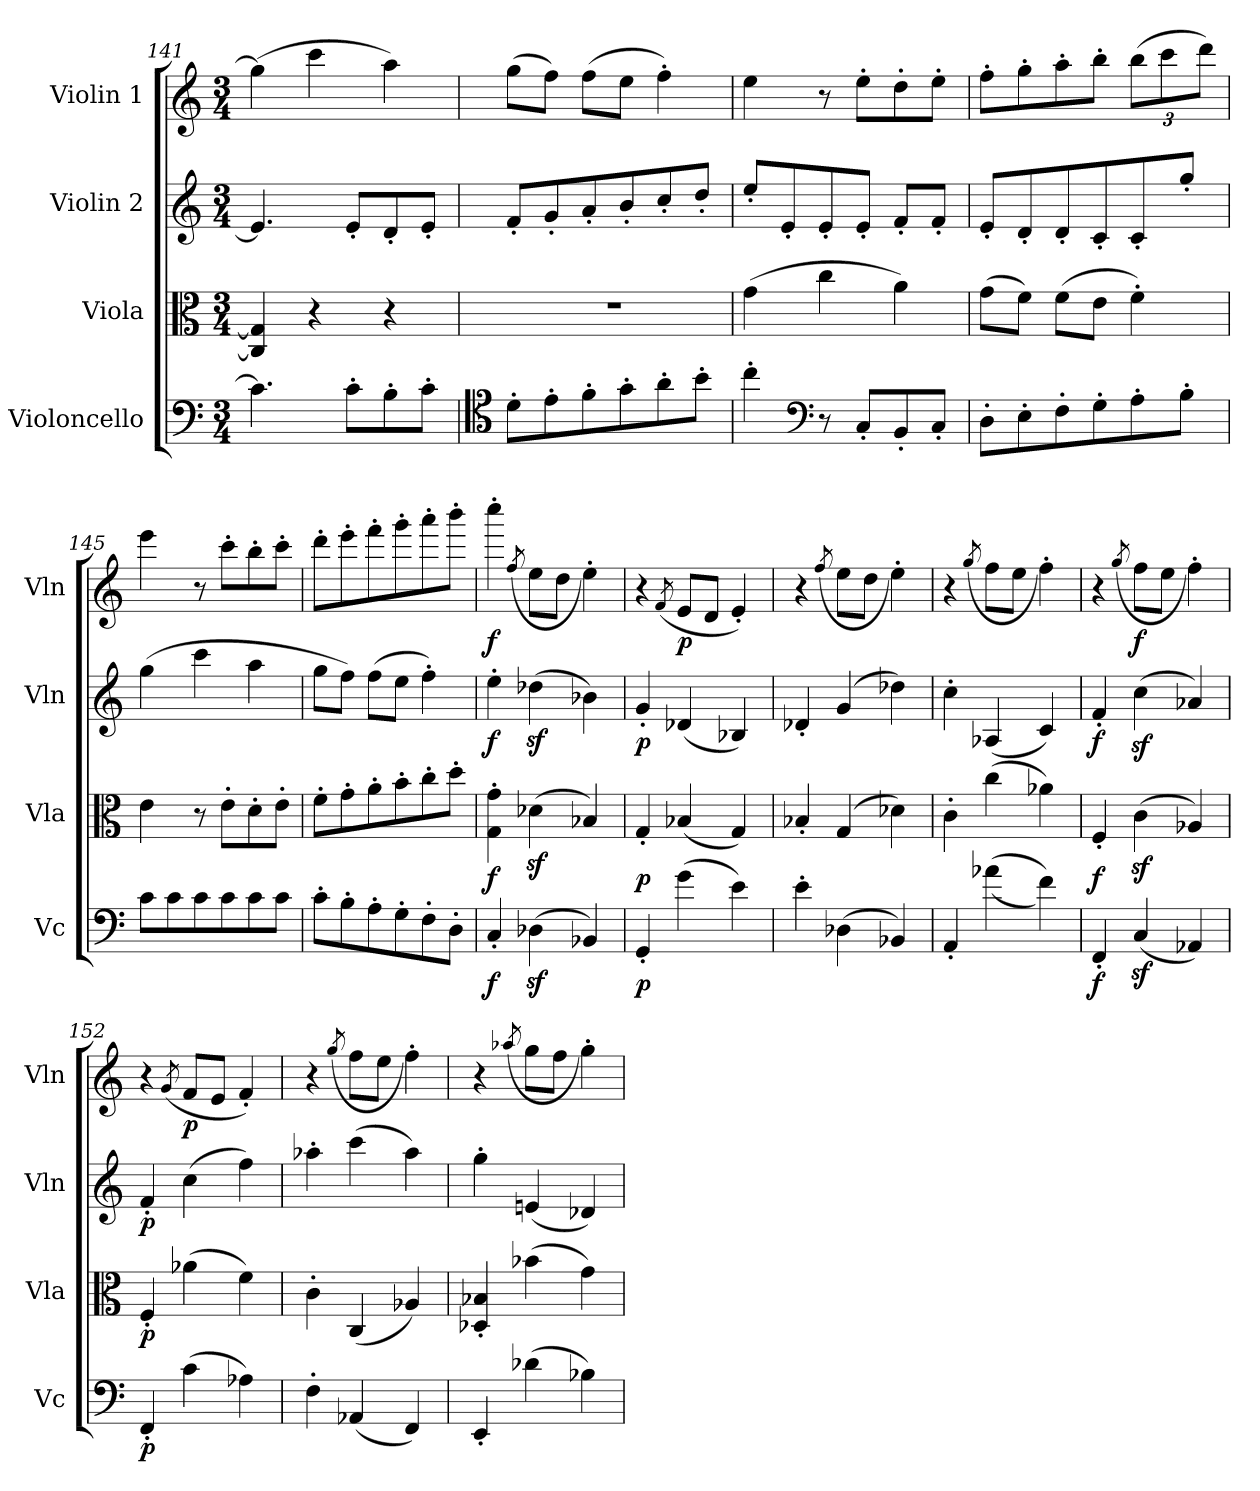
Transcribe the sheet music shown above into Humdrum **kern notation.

**kern	**dynam	**kern	**dynam	**kern	**dynam	**kern	**dynam
*part4	*part4	*part3	*part3	*part2	*part2	*part1	*part1
*staff4	*staff4	*staff3	*staff3	*staff2	*staff2	*staff1	*staff1
*I"Violoncello	*	*I"Viola	*	*I"Violin 2	*	*I"Violin 1	*
*I'Vc	*	*I'Vla	*	*I'Vln	*	*I'Vln	*
*clefF4	*	*clefC3	*	*clefG2	*	*clefG2	*
*k[]	*	*k[]	*	*k[]	*	*k[]	*
*M3/4	*	*M3/4	*	*M3/4	*	*M3/4	*
=141	=141	=141	=141	=141	=141	=141	=141
4.c\]	.	4C/] 4G/]	.	4.e/]	.	(4gg\]	.
.	.	4r	.	.	.	4ccc\	.
8c'\L	.	.	.	8e'/L	.	.	.
8B'\	.	4r	.	8d'/	.	4aa\)	.
8c'\J	.	.	.	8e'/J	.	.	.
!!LO:LB:g=z
=142	=142	=142	=142	=142	=142	=142	=142
*clefC4	*	*	*	*	*	*	*
8d'\L	.	2.r	.	8f'/L	.	(8gg\L	.
8e'\	.	.	.	8g'/	.	8ff\J)	.
8f'\	.	.	.	8a'/	.	(8ff\L	.
8g'\	.	.	.	8b'/	.	8ee\J	.
8a'\	.	.	.	8cc'/	.	4ff'\)	.
8b'\J	.	.	.	8dd'/J	.	.	.
=143	=143	=143	=143	=143	=143	=143	=143
4cc'\	.	(4g\	.	8ee'/L	.	4ee\	.
.	.	.	.	8e'/	.	.	.
*clefF4	*	*	*	*	*	*	*
8r	.	4cc\	.	8e'/	.	8r	.
8C'/L	.	.	.	8e'/J	.	8ee'\L	.
8BB'/	.	4a\)	.	8f'/L	.	8dd'\	.
8C'/J	.	.	.	8f'/J	.	8ee'\J	.
=144	=144	=144	=144	=144	=144	=144	=144
8D'\L	.	(8g\L	.	8e'/L	.	8ff'\L	.
8E'\	.	8f\J)	.	8d'/	.	8gg'\	.
8F'\	.	(8f\L	.	8d'/	.	8aa'\	.
8G'\	.	8e\J	.	8c'/	.	8bb'\J	.
*	*	*	*	*	*	*Xbrackettup	*
8A'\	.	4f'\)	.	8c'/	.	(12bb\L	.
.	.	.	.	.	.	12ccc\	.
8B'\J	.	.	.	8gg'/J	.	.	.
.	.	.	.	.	.	12ddd\J)	.
=145	=145	=145	=145	=145	=145	=145	=145
8c\L	.	4e\	.	(4gg\	.	4eee\	.
8c\	.	.	.	.	.	.	.
8c\	.	8r	.	4ccc\	.	8r	.
8c\	.	8e'\L	.	.	.	8ccc'\L	.
8c\	.	8d'\	.	4aa\	.	8bb'\	.
8c\J	.	8e'\J	.	.	.	8ccc'\J	.
=146	=146	=146	=146	=146	=146	=146	=146
8c'\L	.	8f'\L	.	8gg\L	.	8ddd'\L	.
8B'\	.	8g'\	.	8ff\J)	.	8eee'\	.
8A'\	.	8a'\	.	(8ff\L	.	8fff'\	.
8G'\	.	8b'\	.	8ee\J	.	8ggg'\	.
8F'\	.	8cc'\	.	4ff'\)	.	8aaa'\	.
8D'\J	.	8dd'\J	.	.	.	8bbb'\J	.
=147	=147	=147	=147	=147	=147	=147	=147
!	!LO:DY:b	!	!LO:DY:b	!	!LO:DY:b	!	!LO:DY:b
4C'/	f	4G\' 4g\'	f	4ee'\	f	4cccc'\	f
.	.	.	.	.	.	(>8qff/	.
(4D-Xz<\	.	(4d-Xz<\	.	(4dd-Xz<\	.	8ee\L	.
.	.	.	.	.	.	8dd\J	.
4BB-X/)	.	4B-X/)	.	4b-X\)	.	4ee'\)	.
=148	=148	=148	=148	=148	=148	=148	=148
!	!LO:DY:b	!	!LO:DY:b	!	!LO:DY:b	!	!
4GG'/	p	4G'/	p	4g'/	p	4r	.
.	.	.	.	.	.	(8qf/	.
!	!	!	!	!	!	!	!LO:DY:b
(4g\	.	(4B-X/	.	(4d-X/	.	8e/L	p
.	.	.	.	.	.	8d/J	.
4e\)	.	4G/)	.	4B-X/)	.	4e'/)	.
=149	=149	=149	=149	=149	=149	=149	=149
4e'\	.	4B-X'/	.	4d-X'/	.	4r	.
.	.	.	.	.	.	(>8qff/	.
(4D-X\	.	(4G/	.	(4g/	.	8ee\L	.
.	.	.	.	.	.	8dd\J	.
4BB-X/)	.	4d-X\)	.	4dd-X\)	.	4ee'\)	.
!!LO:LB:g=z
=150	=150	=150	=150	=150	=150	=150	=150
4AA'/	.	4c'\	.	4cc'\	.	4r	.
.	.	.	.	.	.	(>8qgg/	.
((4a-X\	.	(4cc\	.	(4A-X/	.	8ff\L	.
.	.	.	.	.	.	8ee\J	.
4f\))	.	4a-X\)	.	4c/)	.	4ff'\)	.
!!LO:LB:g=z
=151	=151	=151	=151	=151	=151	=151	=151
!	!LO:DY:b	!	!LO:DY:b	!	!LO:DY:b	!	!
4FF'/	f	4F'/	f	4f'/	f	4r	.
.	.	.	.	.	.	(>8qgg/	.
!	!	!	!	!	!	!	!LO:DY:b
(4Cz</	.	(4cz<\	.	(4ccz<\	.	8ff\L	f
.	.	.	.	.	.	8ee\J	.
4AA-X/)	.	4A-X/)	.	4a-X/)	.	4ff'\)	.
=152	=152	=152	=152	=152	=152	=152	=152
!	!LO:DY:b	!	!LO:DY:b	!	!LO:DY:b	!	!
4FF'/	p	4F'/	p	4f'/	p	4r	.
.	.	.	.	.	.	(8qg/	.
!	!	!	!	!	!	!	!LO:DY:b
(4c\	.	(4a-X\	.	(4cc\	.	8f/L	p
.	.	.	.	.	.	8e/J	.
4A-X\)	.	4f\)	.	4ff\)	.	4f'/)	.
=153	=153	=153	=153	=153	=153	=153	=153
4F'\	.	4c'\	.	4aa-X'\	.	4r	.
.	.	.	.	.	.	(>8qgg/	.
(4AA-X/	.	(4C/	.	(4ccc\	.	8ff\L	.
.	.	.	.	.	.	8ee\J	.
4FF/)	.	4A-X/)	.	4aa-\)	.	4ff'\)	.
=154	=154	=154	=154	=154	=154	=154	=154
4EE'/	.	4D-X/' 4B-X/'	.	4gg'\	.	4r	.
.	.	.	.	.	.	(>8qaa-X/	.
(4d-X\	.	(4b-X\	.	(4en/	.	8gg\L	.
.	.	.	.	.	.	8ff\J	.
4B-X\)	.	4g\)	.	4d-X/)	.	4gg'\)	.
=	=	=	=	=	=	=	=
*-	*-	*-	*-	*-	*-	*-	*-
